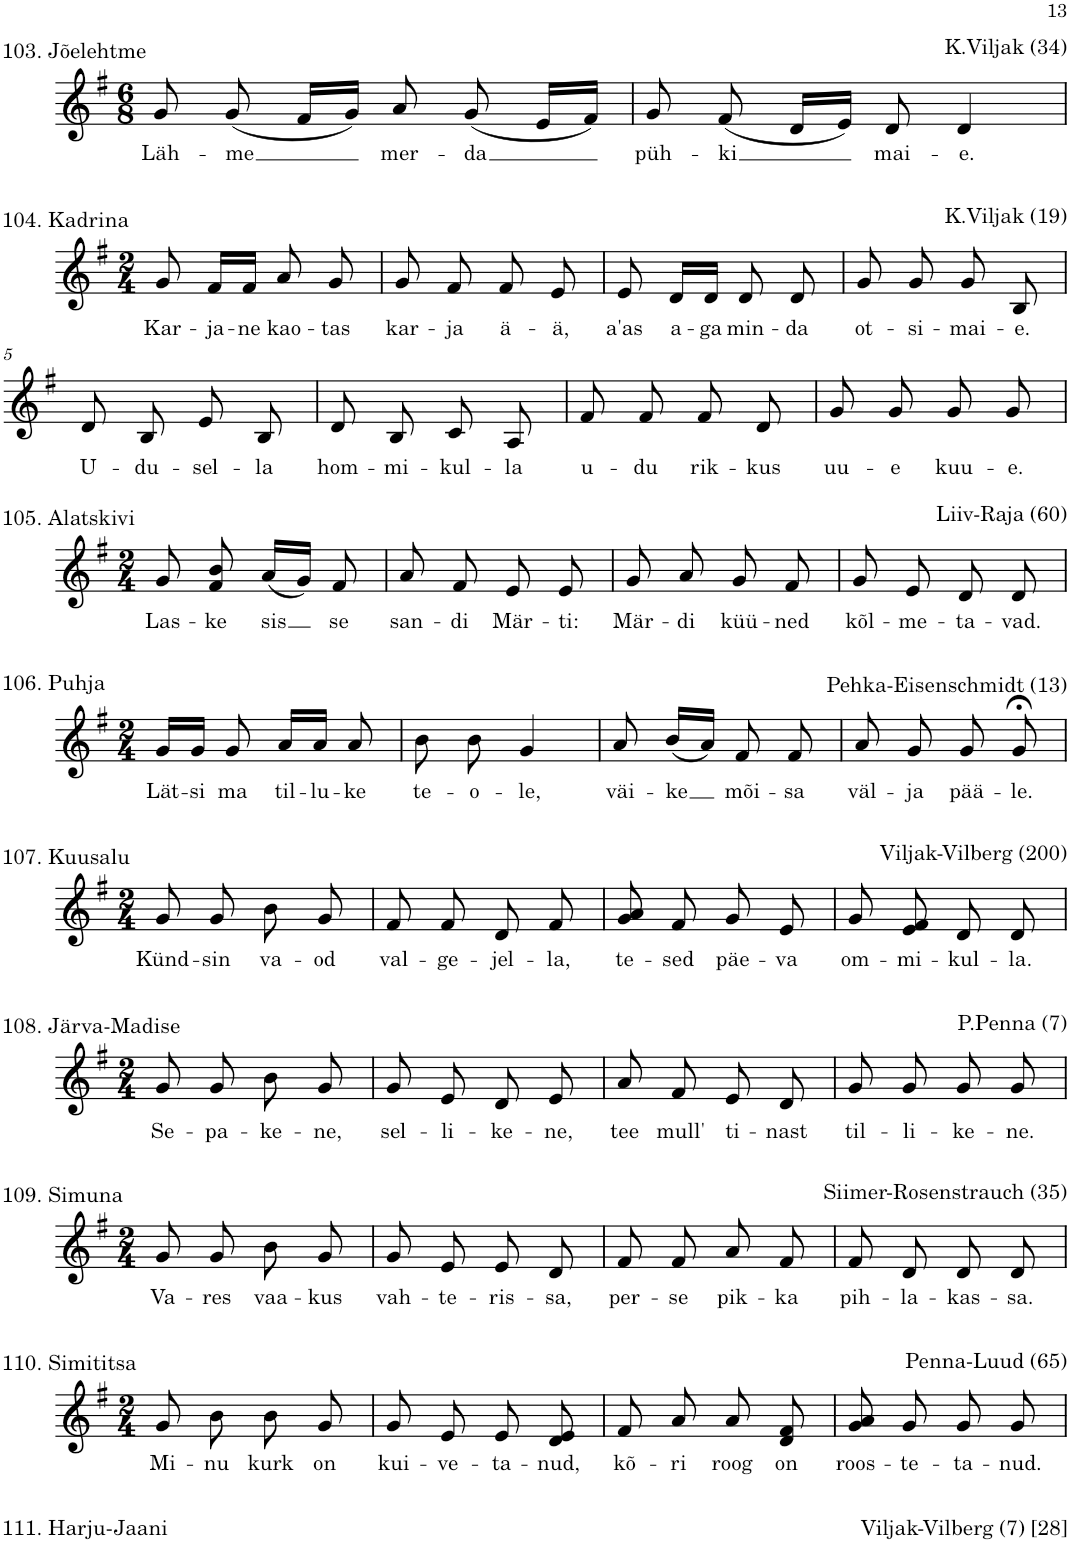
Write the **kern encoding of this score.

**kern	**text
*part1	*part1
*staff1	*staff1
*I"Piano	*
*I'Pno.	*
!!LO:PB:g=z
*clefG2	*
*k[f#]	*
*M6/8	*
=1	=1
!	!LO:LY:b
8g/	Läh-
!	!LO:LY:b
(8g/	-me
16f#/LL	.
16g/JJ)	.
!	!LO:LY:b
8a/	mer-
!	!LO:LY:b
(8g/	-da
16e/LL	.
16f#/JJ)	.
=2	=2
!	!LO:LY:b
8g/	püh-
!	!LO:LY:b
(8f#/	-ki
16d/LL	.
16e/JJ)	.
!	!LO:LY:b
8d/	mai-
!	!LO:LY:b
4d/	-e.
!!LO:LB:g=z
=1	=1
*k[f#]	*
*M2/4	*
!	!LO:LY:b
8g/	Kar-
!	!LO:LY:b
16f#/LL	-ja-
!	!LO:LY:b
16f#/JJ	-ne
!	!LO:LY:b
8a/	kao-
!	!LO:LY:b
8g/	-tas
=2	=2
!	!LO:LY:b
8g/	kar-
!	!LO:LY:b
8f#/	-ja
!	!LO:LY:b
8f#/	ä-
!	!LO:LY:b
8e/	-ä,
=3	=3
!	!LO:LY:b
8e/	a'as
!	!LO:LY:b
16d/LL	a-
!	!LO:LY:b
16d/JJ	-ga
!	!LO:LY:b
8d/	min-
!	!LO:LY:b
8d/	-da
=4	=4
!	!LO:LY:b
8g/	ot-
!	!LO:LY:b
8g/	-si-
!	!LO:LY:b
8g/	-mai-
!	!LO:LY:b
8B/	-e.
!!LO:LB:g=z
=5	=5
!	!LO:LY:b
8d/	U-
!	!LO:LY:b
8B/	-du-
!	!LO:LY:b
8e/	-sel-
!	!LO:LY:b
8B/	-la
=6	=6
!	!LO:LY:b
8d/	hom-
!	!LO:LY:b
8B/	-mi-
!	!LO:LY:b
8c/	-kul-
!	!LO:LY:b
8A/	-la
=7	=7
!	!LO:LY:b
8f#/	u-
!	!LO:LY:b
8f#/	-du
!	!LO:LY:b
8f#/	rik-
!	!LO:LY:b
8d/	-kus
=8	=8
!	!LO:LY:b
8g/	uu-
!	!LO:LY:b
8g/	-e
!	!LO:LY:b
8g/	kuu-
!	!LO:LY:b
8g/	-e.
!!LO:LB:g=z
=1	=1
*k[f#]	*
*M2/4	*
!	!LO:LY:b
8g/	Las-
!	!LO:LY:b
8f#/ 8b/	-ke
!	!LO:LY:b
(16a/LL	sis
16g/JJ)	.
!	!LO:LY:b
8f#/	se
=2	=2
!	!LO:LY:b
8a/	san-
!	!LO:LY:b
8f#/	-di
!	!LO:LY:b
8e/	Mär-
!	!LO:LY:b
8e/	-ti:
=3	=3
!	!LO:LY:b
8g/	Mär-
!	!LO:LY:b
8a/	-di
!	!LO:LY:b
8g/	küü-
!	!LO:LY:b
8f#/	-ned
=4	=4
!	!LO:LY:b
8g/	kõl-
!	!LO:LY:b
8e/	-me-
!	!LO:LY:b
8d/	-ta-
!	!LO:LY:b
8d/	-vad.
!!LO:LB:g=z
=1	=1
*k[f#]	*
*M2/4	*
!	!LO:LY:b
16g/LL	Lät-
!	!LO:LY:b
16g/JJ	-si
!	!LO:LY:b
8g/	ma
!	!LO:LY:b
16a/LL	til-
!	!LO:LY:b
16a/JJ	-lu-
!	!LO:LY:b
8a/	-ke
=2	=2
!	!LO:LY:b
8b\	te-
!	!LO:LY:b
8b\	-o-
!	!LO:LY:b
4g/	-le,
=3	=3
!	!LO:LY:b
8a/	väi-
!	!LO:LY:b
(16b/LL	-ke
16a/JJ)	.
!	!LO:LY:b
8f#/	mõi-
!	!LO:LY:b
8f#/	-sa
=4	=4
!	!LO:LY:b
8a/	väl-
!	!LO:LY:b
8g/	-ja
!	!LO:LY:b
8g/	pää-
!	!LO:LY:b
8g;</	-le.
!!LO:LB:g=z
=1	=1
*k[f#]	*
*M2/4	*
!	!LO:LY:b
8g/	Künd-
!	!LO:LY:b
8g/	-sin
!	!LO:LY:b
8b\	va-
!	!LO:LY:b
8g/	-od
=2	=2
!	!LO:LY:b
8f#/	val-
!	!LO:LY:b
8f#/	-ge-
!	!LO:LY:b
8d/	-jel-
!	!LO:LY:b
8f#/	-la,
=3	=3
!	!LO:LY:b
8g/ 8a/	te-
!	!LO:LY:b
8f#/	-sed
!	!LO:LY:b
8g/	päe-
!	!LO:LY:b
8e/	-va
=4	=4
!	!LO:LY:b
8g/	om-
!	!LO:LY:b
8e/ 8f#/	-mi-
!	!LO:LY:b
8d/	-kul-
!	!LO:LY:b
8d/	-la.
!!LO:LB:g=z
=1	=1
*k[f#]	*
*M2/4	*
!	!LO:LY:b
8g/	Se-
!	!LO:LY:b
8g/	-pa-
!	!LO:LY:b
8b\	-ke-
!	!LO:LY:b
8g/	-ne,
=2	=2
!	!LO:LY:b
8g/	sel-
!	!LO:LY:b
8e/	-li-
!	!LO:LY:b
8d/	-ke-
!	!LO:LY:b
8e/	-ne,
=3	=3
!	!LO:LY:b
8a/	tee
!	!LO:LY:b
8f#/	mull'
!	!LO:LY:b
8e/	ti-
!	!LO:LY:b
8d/	-nast
=4	=4
!	!LO:LY:b
8g/	til-
!	!LO:LY:b
8g/	-li-
!	!LO:LY:b
8g/	-ke-
!	!LO:LY:b
8g/	-ne.
!!LO:LB:g=z
=1	=1
*k[f#]	*
*M2/4	*
!	!LO:LY:b
8g/	Va-
!	!LO:LY:b
8g/	-res
!	!LO:LY:b
8b\	vaa-
!	!LO:LY:b
8g/	-kus
=2	=2
!	!LO:LY:b
8g/	vah-
!	!LO:LY:b
8e/	-te-
!	!LO:LY:b
8e/	-ris-
!	!LO:LY:b
8d/	-sa,
=3	=3
!	!LO:LY:b
8f#/	per-
!	!LO:LY:b
8f#/	-se
!	!LO:LY:b
8a/	pik-
!	!LO:LY:b
8f#/	-ka
=4	=4
!	!LO:LY:b
8f#/	pih-
!	!LO:LY:b
8d/	-la-
!	!LO:LY:b
8d/	-kas-
!	!LO:LY:b
8d/	-sa.
!!LO:LB:g=z
=1	=1
*k[f#]	*
*M2/4	*
!	!LO:LY:b
8g/	Mi-
!	!LO:LY:b
8b\	-nu
!	!LO:LY:b
8b\	kurk
!	!LO:LY:b
8g/	on
=2	=2
!	!LO:LY:b
8g/	kui-
!	!LO:LY:b
8e/	-ve-
!	!LO:LY:b
8e/	-ta-
!	!LO:LY:b
8d/ 8e/	-nud,
=3	=3
!	!LO:LY:b
8f#/	kõ-
!	!LO:LY:b
8a/	-ri
!	!LO:LY:b
8a/	roog
!	!LO:LY:b
8d/ 8f#/	on
=4	=4
!	!LO:LY:b
8g/ 8a/	roos-
!	!LO:LY:b
8g/	-te-
!	!LO:LY:b
8g/	-ta-
!	!LO:LY:b
8g/	-nud.
=	=
*-	*-
